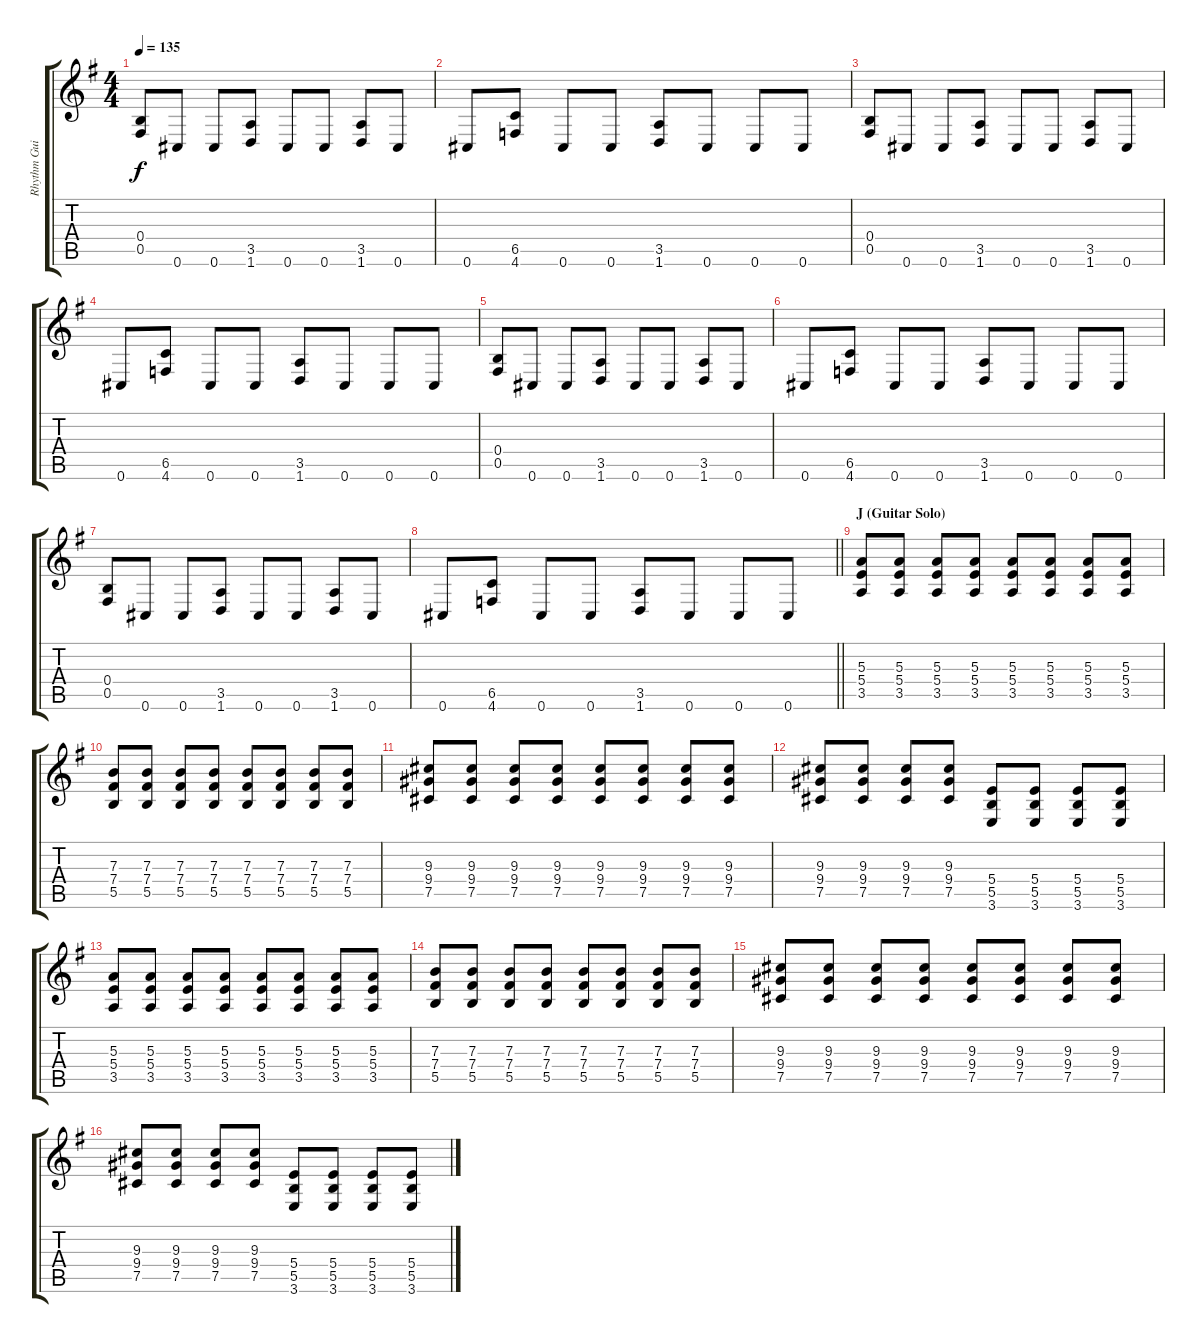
\track ("Rhythm Guitar (Christofer Johnsson)" "Rhythm Gui") {instrument distortionguitar}
\staff {score tabs}
\tuning (Db4 Ab3 E3 B2 Gb2 Db2) {hide}
\ts (4 4)
\tempo 135
\clef g2
\ks eminor
(0.4 0.5).8{dy f} 0.6.8 0.6.8 (3.5 1.6).8 0.6.8 0.6.8 (3.5 1.6).8 0.6.8 |
0.6.8 (6.5 4.6).8 0.6.8 0.6.8 (3.5 1.6).8 0.6.8 0.6.8 0.6.8 |
(0.4 0.5).8 0.6.8 0.6.8 (3.5 1.6).8 0.6.8 0.6.8 (3.5 1.6).8 0.6.8 |
0.6.8 (6.5 4.6).8 0.6.8 0.6.8 (3.5 1.6).8 0.6.8 0.6.8 0.6.8 |
(0.4 0.5).8 0.6.8 0.6.8 (3.5 1.6).8 0.6.8 0.6.8 (3.5 1.6).8 0.6.8 |
0.6.8 (6.5 4.6).8 0.6.8 0.6.8 (3.5 1.6).8 0.6.8 0.6.8 0.6.8 |
(0.4 0.5).8 0.6.8 0.6.8 (3.5 1.6).8 0.6.8 0.6.8 (3.5 1.6).8 0.6.8 |
\barLineRight lightlight
0.6.8 (6.5 4.6).8 0.6.8 0.6.8 (3.5 1.6).8 0.6.8 0.6.8 0.6.8 |
\section ("" "J (Guitar Solo)")
(5.3 5.4 3.5).8 (5.3 5.4 3.5).8 (5.3 5.4 3.5).8 (5.3 5.4 3.5).8 (5.3 5.4 3.5).8 (5.3 5.4 3.5).8 (5.3 5.4 3.5).8 (5.3 5.4 3.5).8 |
(7.3 7.4 5.5).8 (7.3 7.4 5.5).8 (7.3 7.4 5.5).8 (7.3 7.4 5.5).8 (7.3 7.4 5.5).8 (7.3 7.4 5.5).8 (7.3 7.4 5.5).8 (7.3 7.4 5.5).8 |
(9.3 9.4 7.5).8 (9.3 9.4 7.5).8 (9.3 9.4 7.5).8 (9.3 9.4 7.5).8 (9.3 9.4 7.5).8 (9.3 9.4 7.5).8 (9.3 9.4 7.5).8 (9.3 9.4 7.5).8 |
(9.3 9.4 7.5).8 (9.3 9.4 7.5).8 (9.3 9.4 7.5).8 (9.3 9.4 7.5).8 (5.4 5.5 3.6).8 (5.4 5.5 3.6).8 (5.4 5.5 3.6).8 (5.4 5.5 3.6).8 |
(5.3 5.4 3.5).8 (5.3 5.4 3.5).8 (5.3 5.4 3.5).8 (5.3 5.4 3.5).8 (5.3 5.4 3.5).8 (5.3 5.4 3.5).8 (5.3 5.4 3.5).8 (5.3 5.4 3.5).8 |
(7.3 7.4 5.5).8 (7.3 7.4 5.5).8 (7.3 7.4 5.5).8 (7.3 7.4 5.5).8 (7.3 7.4 5.5).8 (7.3 7.4 5.5).8 (7.3 7.4 5.5).8 (7.3 7.4 5.5).8 |
(9.3 9.4 7.5).8 (9.3 9.4 7.5).8 (9.3 9.4 7.5).8 (9.3 9.4 7.5).8 (9.3 9.4 7.5).8 (9.3 9.4 7.5).8 (9.3 9.4 7.5).8 (9.3 9.4 7.5).8 |
(9.3 9.4 7.5).8 (9.3 9.4 7.5).8 (9.3 9.4 7.5).8 (9.3 9.4 7.5).8 (5.4 5.5 3.6).8 (5.4 5.5 3.6).8 (5.4 5.5 3.6).8 (5.4 5.5 3.6).8
